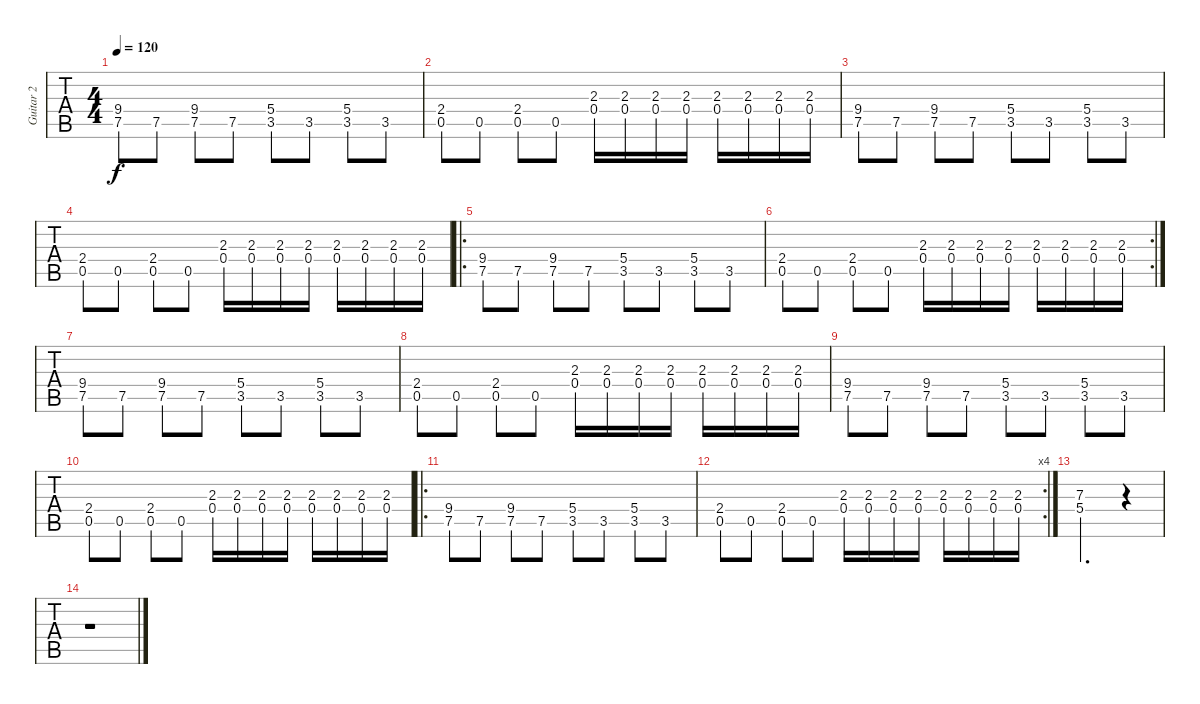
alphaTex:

\track ("Guitar 2" "Guitar 2") {instrument distortionguitar}
\staff {tabs}
\tuning (E4 B3 G3 D3 A2 E2) {hide}
\ts (4 4)
\tempo 120
\clef g2
\ks g
(9.4 7.5).8{dy f} 7.5.8 (9.4 7.5).8 7.5.8 (5.4 3.5).8 3.5.8 (5.4 3.5).8 3.5.8 |
(2.4 0.5).8 0.5.8 (2.4 0.5).8 0.5.8 (2.3 0.4).16 (2.3 0.4).16 (2.3 0.4).16 (2.3 0.4).16 (2.3 0.4).16 (2.3 0.4).16 (2.3 0.4).16 (2.3 0.4).16 |
(9.4 7.5).8 7.5.8 (9.4 7.5).8 7.5.8 (5.4 3.5).8 3.5.8 (5.4 3.5).8 3.5.8 |
(2.4 0.5).8 0.5.8 (2.4 0.5).8 0.5.8 (2.3 0.4).16 (2.3 0.4).16 (2.3 0.4).16 (2.3 0.4).16 (2.3 0.4).16 (2.3 0.4).16 (2.3 0.4).16 (2.3 0.4).16 |
\ro
(9.4 7.5).8 7.5.8 (9.4 7.5).8 7.5.8 (5.4 3.5).8 3.5.8 (5.4 3.5).8 3.5.8 |
\rc 2
(2.4 0.5).8 0.5.8 (2.4 0.5).8 0.5.8 (2.3 0.4).16 (2.3 0.4).16 (2.3 0.4).16 (2.3 0.4).16 (2.3 0.4).16 (2.3 0.4).16 (2.3 0.4).16 (2.3 0.4).16 |
(9.4 7.5).8 7.5.8 (9.4 7.5).8 7.5.8 (5.4 3.5).8 3.5.8 (5.4 3.5).8 3.5.8 |
(2.4 0.5).8 0.5.8 (2.4 0.5).8 0.5.8 (2.3 0.4).16 (2.3 0.4).16 (2.3 0.4).16 (2.3 0.4).16 (2.3 0.4).16 (2.3 0.4).16 (2.3 0.4).16 (2.3 0.4).16 |
(9.4 7.5).8 7.5.8 (9.4 7.5).8 7.5.8 (5.4 3.5).8 3.5.8 (5.4 3.5).8 3.5.8 |
(2.4 0.5).8 0.5.8 (2.4 0.5).8 0.5.8 (2.3 0.4).16 (2.3 0.4).16 (2.3 0.4).16 (2.3 0.4).16 (2.3 0.4).16 (2.3 0.4).16 (2.3 0.4).16 (2.3 0.4).16 |
\ro
(9.4 7.5).8 7.5.8 (9.4 7.5).8 7.5.8 (5.4 3.5).8 3.5.8 (5.4 3.5).8 3.5.8 |
\rc 4
(2.4 0.5).8 0.5.8 (2.4 0.5).8 0.5.8 (2.3 0.4).16 (2.3 0.4).16 (2.3 0.4).16 (2.3 0.4).16 (2.3 0.4).16 (2.3 0.4).16 (2.3 0.4).16 (2.3 0.4).16 |
(7.3 5.4).2{d} r.4 |
r.1
